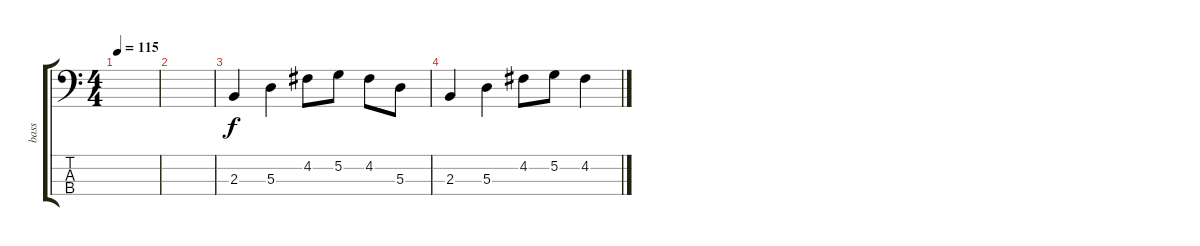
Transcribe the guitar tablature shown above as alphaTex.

\track ("bass" "bass") {instrument electricbasspick}
\staff {score tabs}
\tuning (G2 D2 A1 E1) {hide}
\ts (4 4)
\tempo 115
\clef f4
\ks c
|
|
2.3.4 5.3.4 4.2.8 5.2.8 4.2.8 5.3.8 |
2.3.4 5.3.4 4.2.8 5.2.8 4.2.4
